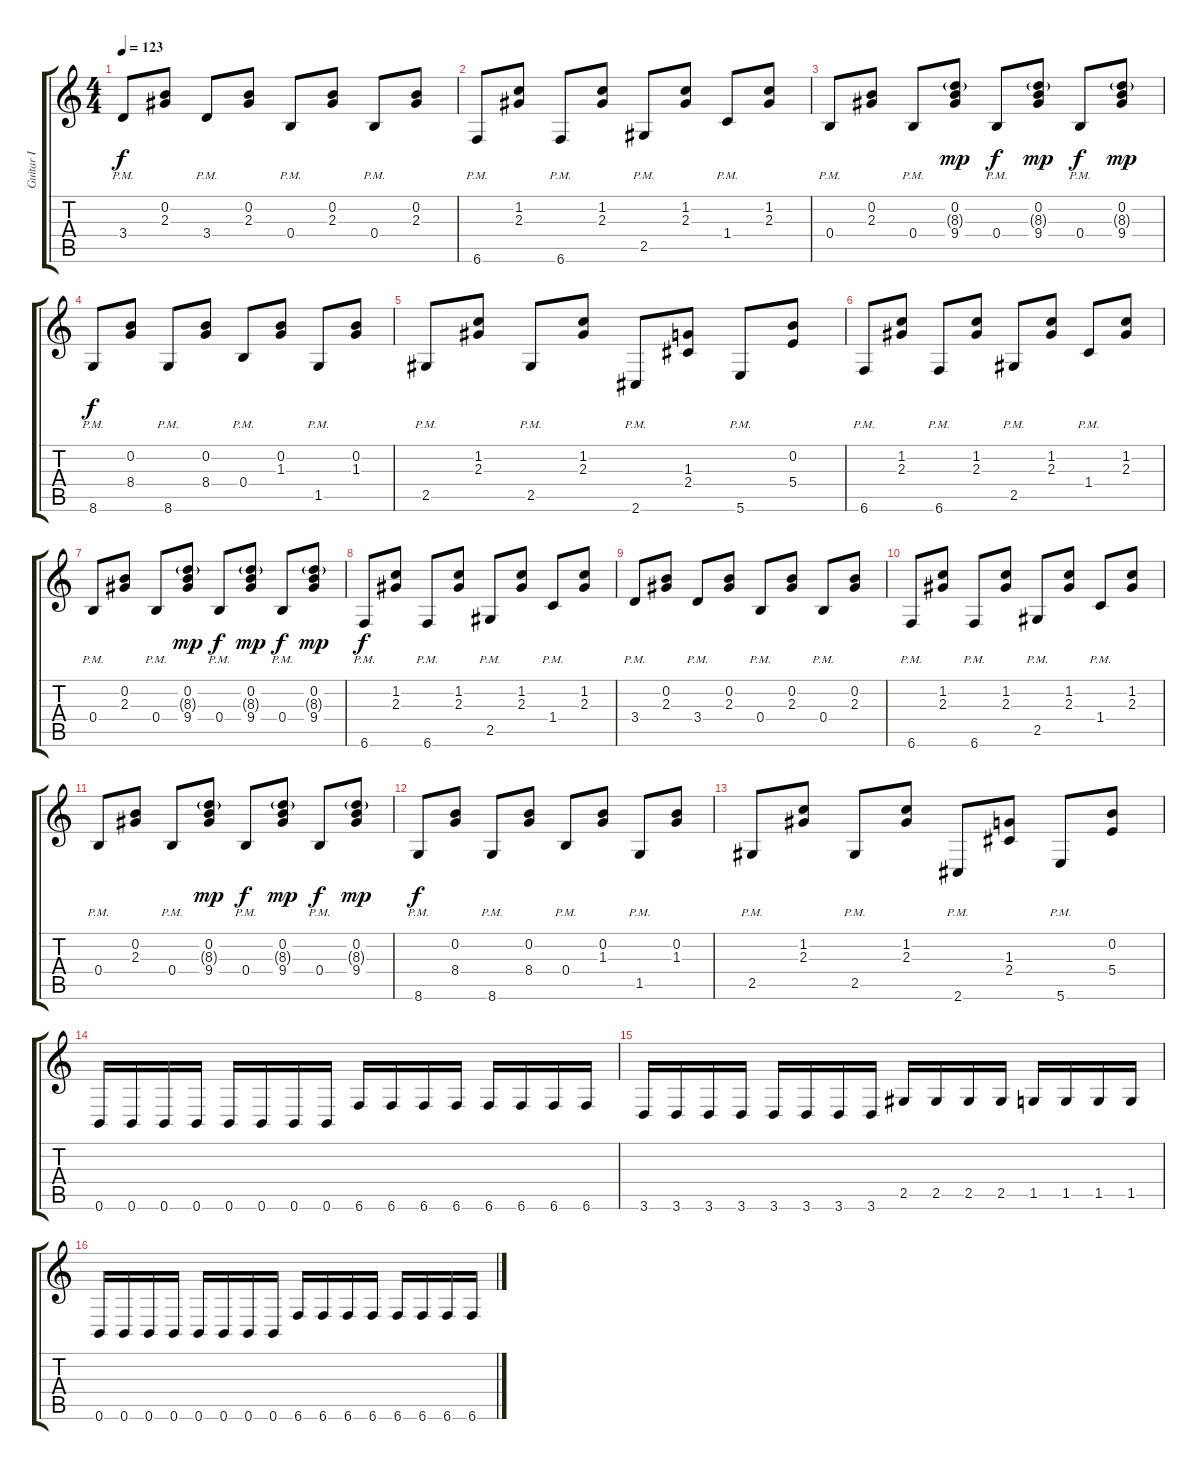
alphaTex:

\track ("Guitar I" "Guitar I") {instrument distortionguitar}
\staff {score tabs}
\tuning (Eb4 B3 Gb3 B2 Gb2 B1) {hide}
\ts (4 4)
\tempo 123
\clef g2
\ks c
3.4{pm}.8{dy f} (0.2 2.3).8 3.4{pm}.8 (0.2 2.3).8 0.4{pm}.8 (0.2 2.3).8 0.4{pm}.8 (0.2 2.3).8 |
6.6{pm}.8 (1.2 2.3).8 6.6{pm}.8 (1.2 2.3).8 2.5{pm}.8 (1.2 2.3).8 1.4{pm}.8 (1.2 2.3).8 |
0.4{pm}.8 (0.2 2.3).8 0.4{pm}.8 (0.2 8.3{g} 9.4).8{dy mp} 0.4{pm}.8{dy f} (0.2 8.3{g} 9.4).8{dy mp} 0.4{pm}.8{dy f} (0.2 8.3{g} 9.4).8{dy mp} |
8.6{pm}.8{dy f} (0.2 8.4).8 8.6{pm}.8 (0.2 8.4).8 0.4{pm}.8 (0.2 1.3).8 1.5{pm}.8 (0.2 1.3).8 |
2.5{pm}.8 (1.2 2.3).8 2.5{pm}.8 (1.2 2.3).8 2.6{pm}.8 (1.3 2.4).8 5.6{pm}.8 (0.2 5.4).8 |
6.6{pm}.8 (1.2 2.3).8 6.6{pm}.8 (1.2 2.3).8 2.5{pm}.8 (1.2 2.3).8 1.4{pm}.8 (1.2 2.3).8 |
0.4{pm}.8 (0.2 2.3).8 0.4{pm}.8 (0.2 8.3{g} 9.4).8{dy mp} 0.4{pm}.8{dy f} (0.2 8.3{g} 9.4).8{dy mp} 0.4{pm}.8{dy f} (0.2 8.3{g} 9.4).8{dy mp} |
6.6{pm}.8{dy f} (1.2 2.3).8 6.6{pm}.8 (1.2 2.3).8 2.5{pm}.8 (1.2 2.3).8 1.4{pm}.8 (1.2 2.3).8 |
3.4{pm}.8 (0.2 2.3).8 3.4{pm}.8 (0.2 2.3).8 0.4{pm}.8 (0.2 2.3).8 0.4{pm}.8 (0.2 2.3).8 |
6.6{pm}.8 (1.2 2.3).8 6.6{pm}.8 (1.2 2.3).8 2.5{pm}.8 (1.2 2.3).8 1.4{pm}.8 (1.2 2.3).8 |
0.4{pm}.8 (0.2 2.3).8 0.4{pm}.8 (0.2 8.3{g} 9.4).8{dy mp} 0.4{pm}.8{dy f} (0.2 8.3{g} 9.4).8{dy mp} 0.4{pm}.8{dy f} (0.2 8.3{g} 9.4).8{dy mp} |
8.6{pm}.8{dy f} (0.2 8.4).8 8.6{pm}.8 (0.2 8.4).8 0.4{pm}.8 (0.2 1.3).8 1.5{pm}.8 (0.2 1.3).8 |
2.5{pm}.8 (1.2 2.3).8 2.5{pm}.8 (1.2 2.3).8 2.6{pm}.8 (1.3 2.4).8 5.6{pm}.8 (0.2 5.4).8 |
0.6.16 0.6.16 0.6.16 0.6.16 0.6.16 0.6.16 0.6.16 0.6.16 6.6.16 6.6.16 6.6.16 6.6.16 6.6.16 6.6.16 6.6.16 6.6.16 |
3.6.16 3.6.16 3.6.16 3.6.16 3.6.16 3.6.16 3.6.16 3.6.16 2.5.16 2.5.16 2.5.16 2.5.16 1.5.16 1.5.16 1.5.16 1.5.16 |
0.6.16 0.6.16 0.6.16 0.6.16 0.6.16 0.6.16 0.6.16 0.6.16 6.6.16 6.6.16 6.6.16 6.6.16 6.6.16 6.6.16 6.6.16 6.6.16
